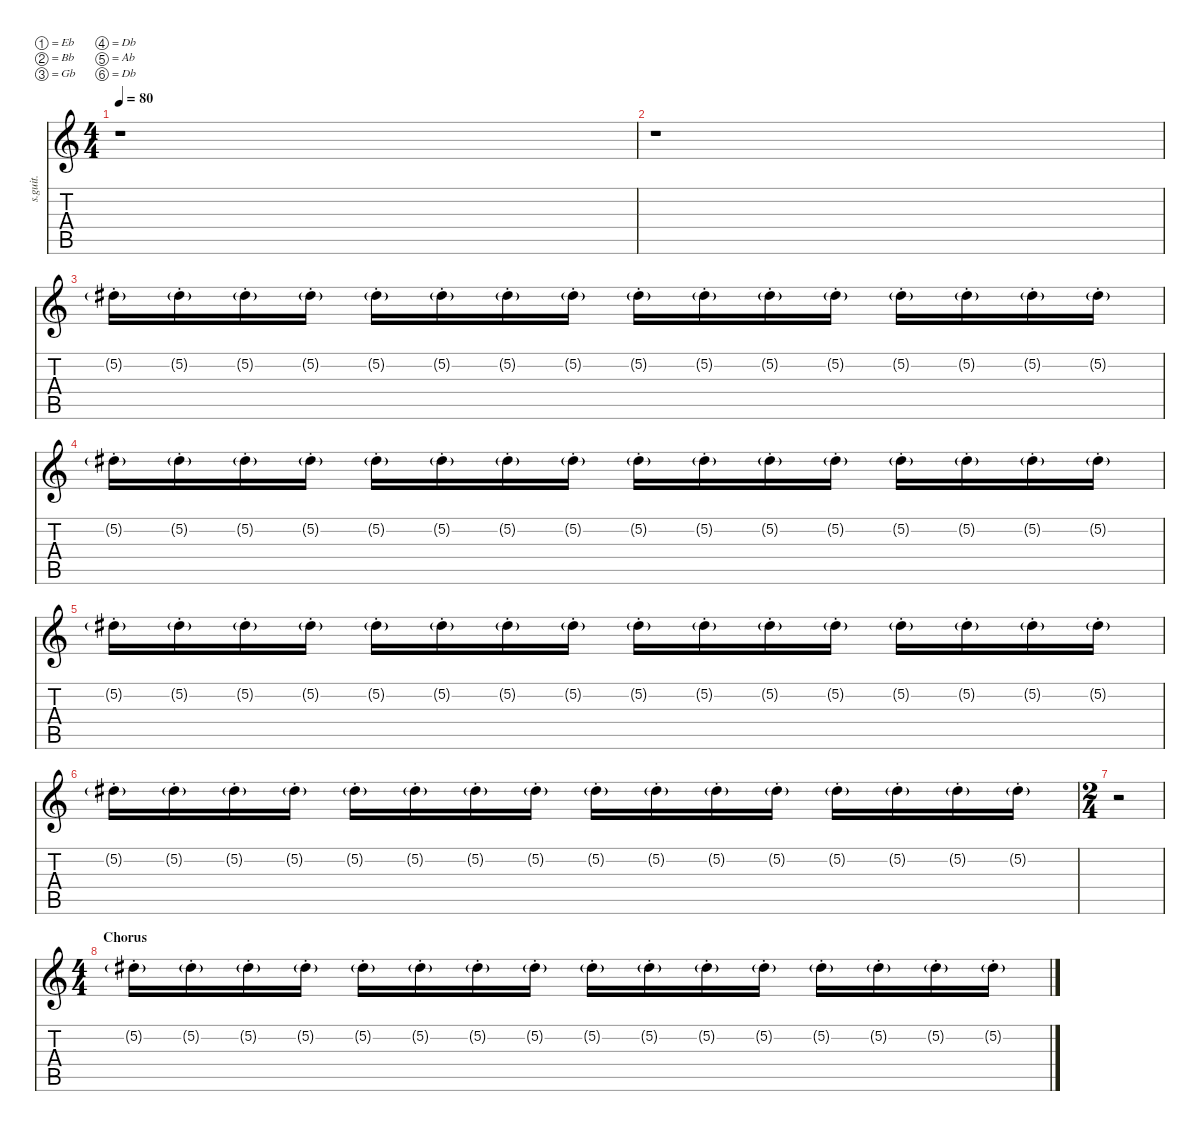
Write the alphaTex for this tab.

\defaultSystemsLayout 4
\hideDynamics
\bracketExtendMode nobrackets
\track ("" "s.guit.") {instrument lead1square}
\staff {score tabs}
\tuning (Eb4 Bb3 Gb3 Db3 Ab2 Db2)
\displaytranspose 12
\ts (4 4)
\tempo 80
\clef g2
\ks c
r.1{dy mf} |
r.1 |
5.2{g st acc #}.16 5.2{g st acc #}.16 5.2{g st acc #}.16 5.2{g st acc #}.16 5.2{g st acc #}.16 5.2{g st acc #}.16 5.2{g st acc #}.16 5.2{g st acc #}.16 5.2{g st acc #}.16 5.2{g st acc #}.16 5.2{g st acc #}.16 5.2{g st acc #}.16 5.2{g st acc #}.16 5.2{g st acc #}.16 5.2{g st acc #}.16 5.2{g st acc #}.16 |
5.2{g st acc #}.16 5.2{g st acc #}.16 5.2{g st acc #}.16 5.2{g st acc #}.16 5.2{g st acc #}.16 5.2{g st acc #}.16 5.2{g st acc #}.16 5.2{g st acc #}.16 5.2{g st acc #}.16 5.2{g st acc #}.16 5.2{g st acc #}.16 5.2{g st acc #}.16 5.2{g st acc #}.16 5.2{g st acc #}.16 5.2{g st acc #}.16 5.2{g st acc #}.16 |
5.2{g st acc #}.16 5.2{g st acc #}.16 5.2{g st acc #}.16 5.2{g st acc #}.16 5.2{g st acc #}.16 5.2{g st acc #}.16 5.2{g st acc #}.16 5.2{g st acc #}.16 5.2{g st acc #}.16 5.2{g st acc #}.16 5.2{g st acc #}.16 5.2{g st acc #}.16 5.2{g st acc #}.16 5.2{g st acc #}.16 5.2{g st acc #}.16 5.2{g st acc #}.16 |
5.2{g st acc #}.16 5.2{g st acc #}.16 5.2{g st acc #}.16 5.2{g st acc #}.16 5.2{g st acc #}.16 5.2{g st acc #}.16 5.2{g st acc #}.16 5.2{g st acc #}.16 5.2{g st acc #}.16 5.2{g st acc #}.16 5.2{g st acc #}.16 5.2{g st acc #}.16 5.2{g st acc #}.16 5.2{g st acc #}.16 5.2{g st acc #}.16 5.2{g st acc #}.16 |
\ts (2 4)
\beaming (8 2 2 2 2)
r.2 |
\ts (4 4)
\beaming (8 2 2 2 2)
\section ("" "Chorus")
5.2{g st acc #}.16 5.2{g st acc #}.16 5.2{g st acc #}.16 5.2{g st acc #}.16 5.2{g st acc #}.16 5.2{g st acc #}.16 5.2{g st acc #}.16 5.2{g st acc #}.16 5.2{g st acc #}.16 5.2{g st acc #}.16 5.2{g st acc #}.16 5.2{g st acc #}.16 5.2{g st acc #}.16 5.2{g st acc #}.16 5.2{g st acc #}.16 5.2{g st acc #}.16
